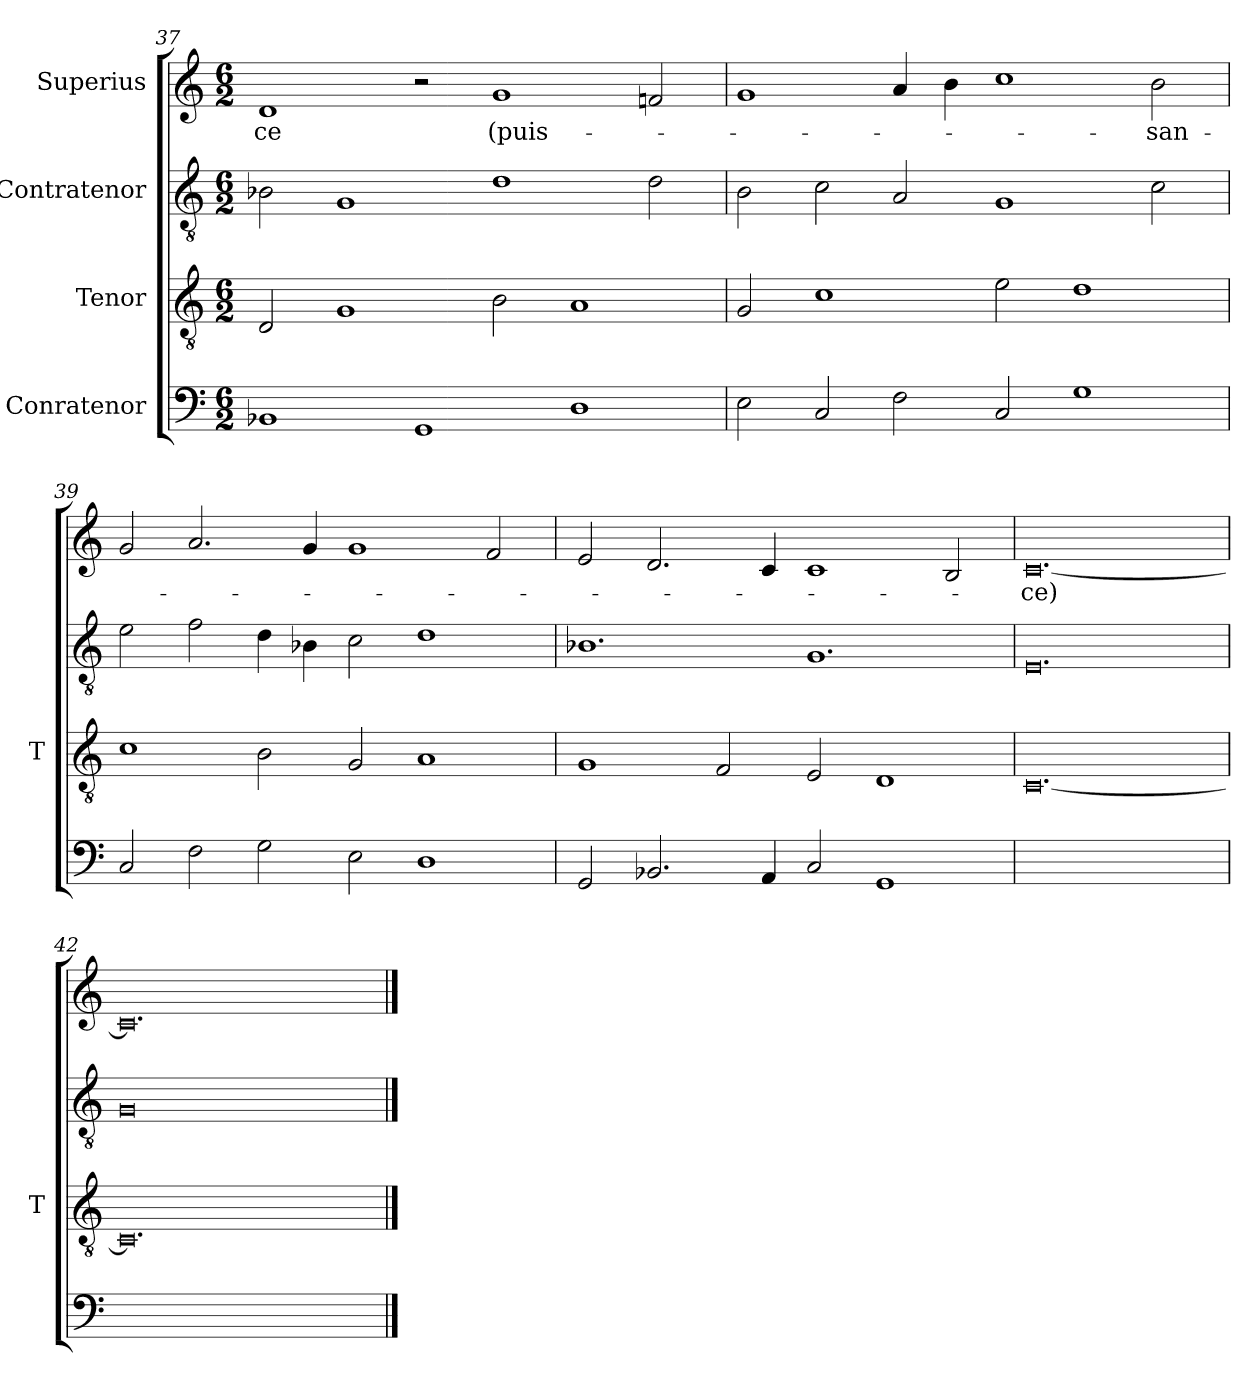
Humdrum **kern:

**kern	**kern	**kern	**kern	**text
*part4	*part3	*part2	*part1	*part1
*staff4	*staff3	*staff2	*staff1	*staff1
*I"Conratenor	*I"Tenor	*I"Contratenor	*I"Superius	*
*	*I'T	*	*	*
*clefF4	*clefGv2	*clefGv2	*clefG2	*
*M6/2	*M6/2	*M6/2	*M6/2	*
=37	=37	=37	=37	=37
1BB-X	2D	2B-X	1d	-ce
.	1G	1G	.	.
1GG	.	.	2r	.
.	2B	1d	1g	(puis-
1D	1A	.	.	.
.	.	2d	2fn	.
=38	=38	=38	=38	=38
2E	2G	2B	1g	.
2C	1c	2c	.	.
2F	.	2A	4a	.
.	.	.	4b	.
2C	2e	1G	1cc	.
1G	1d	.	.	.
.	.	2c	2b	-san-
=39	=39	=39	=39	=39
2C	1c	2e	2g	.
2F	.	2f	2.a	.
2G	2B	4d	.	.
.	.	4B-X	4g	.
2E	2G	2c	1g	.
1D	1A	1d	.	.
.	.	.	2f	.
=40	=40	=40	=40	=40
2GG	1G	1.B-X	2e	.
2.BB-X	.	.	2.d	.
.	2F	.	.	.
4AA	.	.	4c	.
2C	2E	1.G	1c	.
1GG	1D	.	.	.
.	.	.	2B	.
=41	=41	=41	=41	=41
0.ryy	[0.C	0.E	[0.c	-ce)
=42	=42	=42	=42	=42
0.ryy	0.C]	0G	0.c]	.
.	.	1ryy	.	.
==	==	==	==	==
*-	*-	*-	*-	*-
